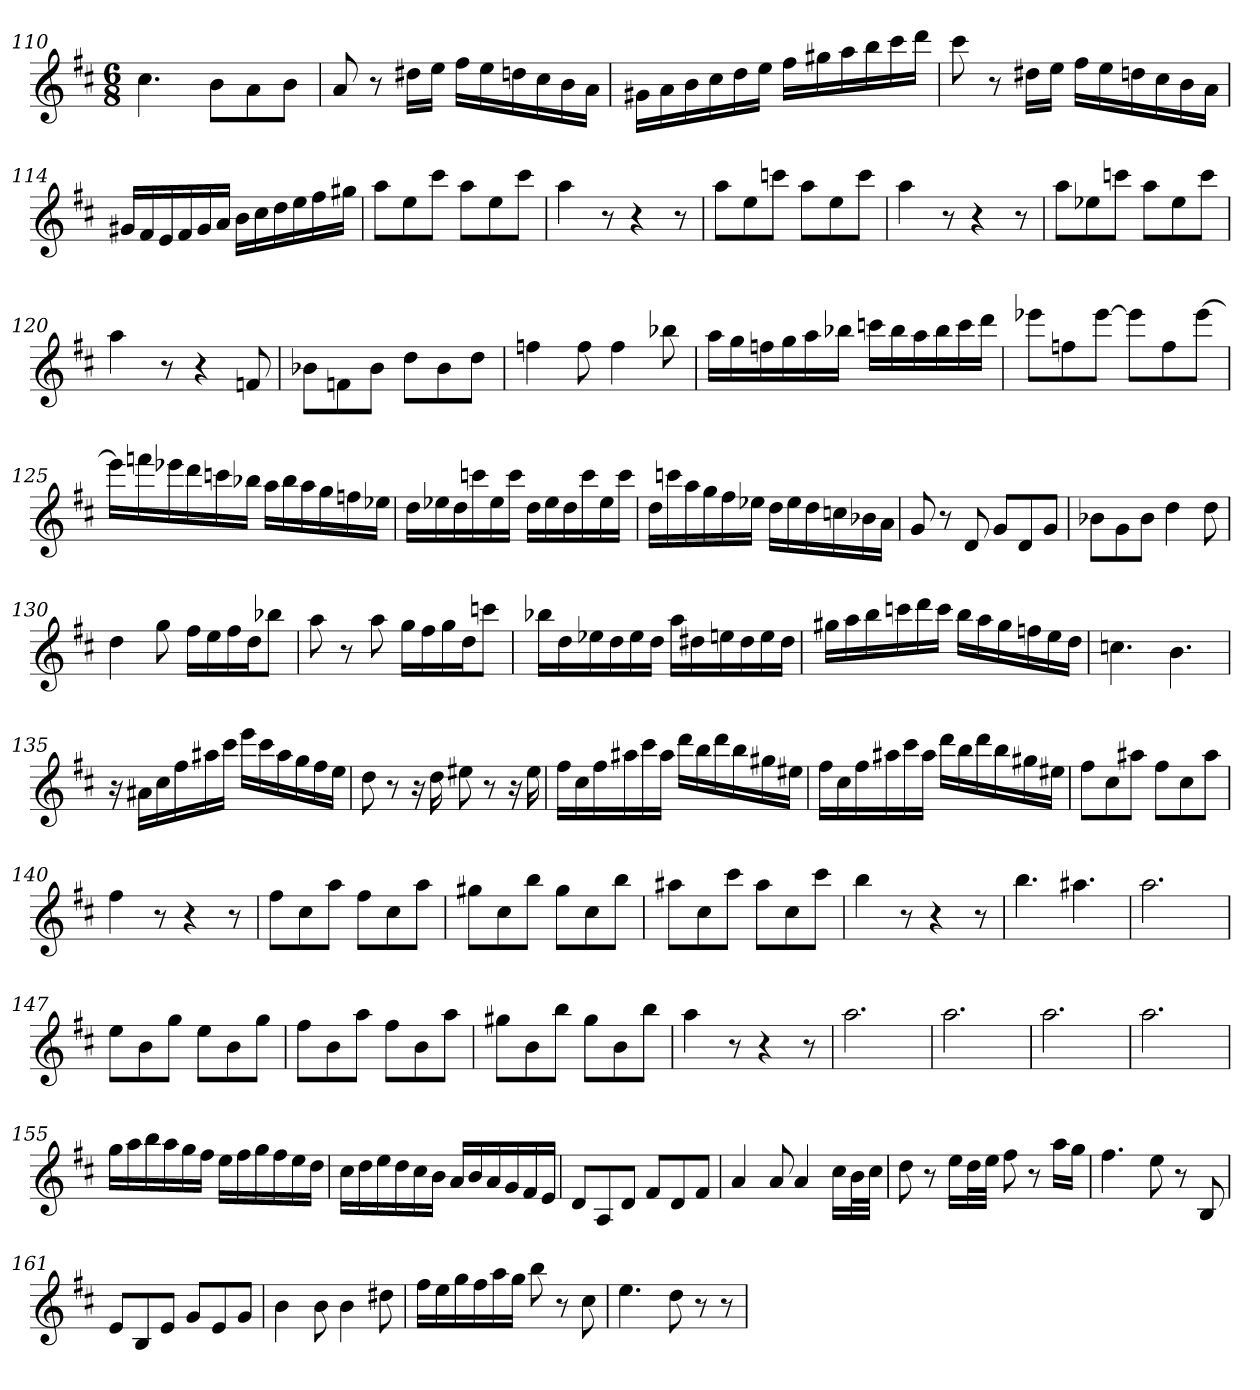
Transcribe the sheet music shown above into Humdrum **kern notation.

**kern
*part1
*staff1
*clefG2
*k[f#c#]
*D:
*M6/8
=110
4.cc#
8b\L
8a\
8b\J
=111
8a
8r
16dd#X\LL
16ee\JJ
16ff#\LL
16ee\
16ddn\
16cc#\
16b\
16a\JJ
=112
16g#X\LL
16a\
16b\
16cc#\
16dd\
16ee\JJ
16ff#\LL
16gg#X\
16aa\
16bb\
16ccc#\
16ddd\JJ
=113
8ccc#
8r
16dd#X\LL
16ee\JJ
16ff#\LL
16ee\
16ddn\
16cc#\
16b\
16a\JJ
=114
16g#X/LL
16f#/
16e/
16f#/
16g#/
16a/JJ
16b\LL
16cc#\
16dd\
16ee\
16ff#\
16gg#X\JJ
=115
8aa\L
8ee\
8ccc#\J
8aa\L
8ee\
8ccc#\J
=116
4aa
8r
4r
8r
=117
8aa\L
8ee\
8cccn\J
8aa\L
8ee\
8ccc\J
=118
4aa
8r
4r
8r
=119
8aa\L
8ee-X\
8cccn\J
8aa\L
8ee-\
8ccc\J
=120
4aa
8r
4r
8fn
=121
8b-X\L
8fn\
8b-\J
8dd\L
8b-\
8dd\J
=122
4ffn
8ff
4ff
8bb-X
=123
16aa\LL
16gg\
16ffn\
16gg\
16aa\
16bb-X\JJ
16cccn\LL
16bb-\
16aa\
16bb-\
16ccc\
16ddd\JJ
=124
8eee-X\L
8ffn\
[8eee-\J
8eee-\L]
8ff\
[8eee-\J
=125
16eee-\LL]
16fffn\
16eee-X\
16ddd\
16cccn\
16bb-X\JJ
16aa\LL
16bb-\
16aa\
16gg\
16ffn\
16ee-X\JJ
=126
16dd\LL
16ee-X\
16dd\
16cccn\
16ee-\
16ccc\JJ
16dd\LL
16ee-\
16dd\
16ccc\
16ee-\
16ccc\JJ
=127
16dd\LL
16cccn\
16aa\
16gg\
16ff#\
16ee-X\JJ
16dd\LL
16ee-\
16dd\
16ccn\
16b-X\
16a\JJ
=128
8g
8r
8d
8g/L
8d/
8g/J
=129
8b-X\L
8g\
8b-\J
4dd
8dd
=130
4dd
8gg
16ff#\LL
16ee\
16ff#\
16dd\J
8bb-X\J
=131
8aa
8r
8aa
16gg\LL
16ff#\
16gg\
16dd\J
8cccn\J
=132
16bb-X\LL
16dd\
16ee-X\
16dd\
16ee-\
16dd\JJ
16aa\LL
16dd#X\
16een\
16dd#\
16ee\
16dd#\JJ
=133
16gg#X\LL
16aa\
16bb\
16cccn\
16ddd\
16ccc\JJ
16bb\LL
16aa\
16gg#\
16ffn\
16ee\
16dd\JJ
=134
4.ccn
4.b
=135
16r
16a#X\LL
16cc#\
16ff#\
16aa#X\
16ccc#\JJ
16eee\LL
16ccc#\
16aa#\
16gg\
16ff#\
16ee\JJ
=136
8dd
8r
16r
16dd
8ee#X
8r
16r
16ee#
=137
16ff#\LL
16cc#\
16ff#\
16aa#X\
16ccc#\
16aa#\JJ
16ddd\LL
16bb\
16ddd\
16bb\
16gg#X\
16ee#X\JJ
=138
16ff#\LL
16cc#\
16ff#\
16aa#X\
16ccc#\
16aa#\JJ
16ddd\LL
16bb\
16ddd\
16bb\
16gg#X\
16ee#X\JJ
=139
8ff#\L
8cc#\
8aa#X\J
8ff#\L
8cc#\
8aa#\J
=140
4ff#
8r
4r
8r
=141
8ff#\L
8cc#\
8aa\J
8ff#\L
8cc#\
8aa\J
=142
8gg#X\L
8cc#\
8bb\J
8gg#\L
8cc#\
8bb\J
=143
8aa#X\L
8cc#\
8ccc#\J
8aa#\L
8cc#\
8ccc#\J
=144
4bb
8r
4r
8r
=145
4.bb
4.aa#X
=146
2.aa
=147
8ee\L
8b\
8gg\J
8ee\L
8b\
8gg\J
=148
8ff#\L
8b\
8aa\J
8ff#\L
8b\
8aa\J
=149
8gg#X\L
8b\
8bb\J
8gg#\L
8b\
8bb\J
=150
4aa
8r
4r
8r
=151
2.aa
=152
2.aa
=153
2.aa
=154
2.aa
=155
16gg\LL
16aa\
16bb\
16aa\
16gg\
16ff#\JJ
16ee\LL
16ff#\
16gg\
16ff#\
16ee\
16dd\JJ
=156
16cc#\LL
16dd\
16ee\
16dd\
16cc#\
16b\JJ
16a/LL
16b/
16a/
16g/
16f#/
16e/JJ
=157
8d/L
8A/
8d/J
8f#/L
8d/
8f#/J
=158
4a
8a
4a
16cc#\LL
32b\L
32cc#\JJJ
=159
8dd
8r
16ee\LL
32dd\L
32ee\JJJ
8ff#
8r
16aa\LL
16gg\JJ
=160
4.ff#
8ee
8r
8B
=161
8e/L
8B/
8e/J
8g/L
8e/
8g/J
=162
4b
8b
4b
8dd#X
=163
16ff#\LL
16ee\
16gg\
16ff#\
16aa\
16gg\JJ
8bb
8r
8cc#
=164
4.ee
8dd
8r
8r
=
*-
